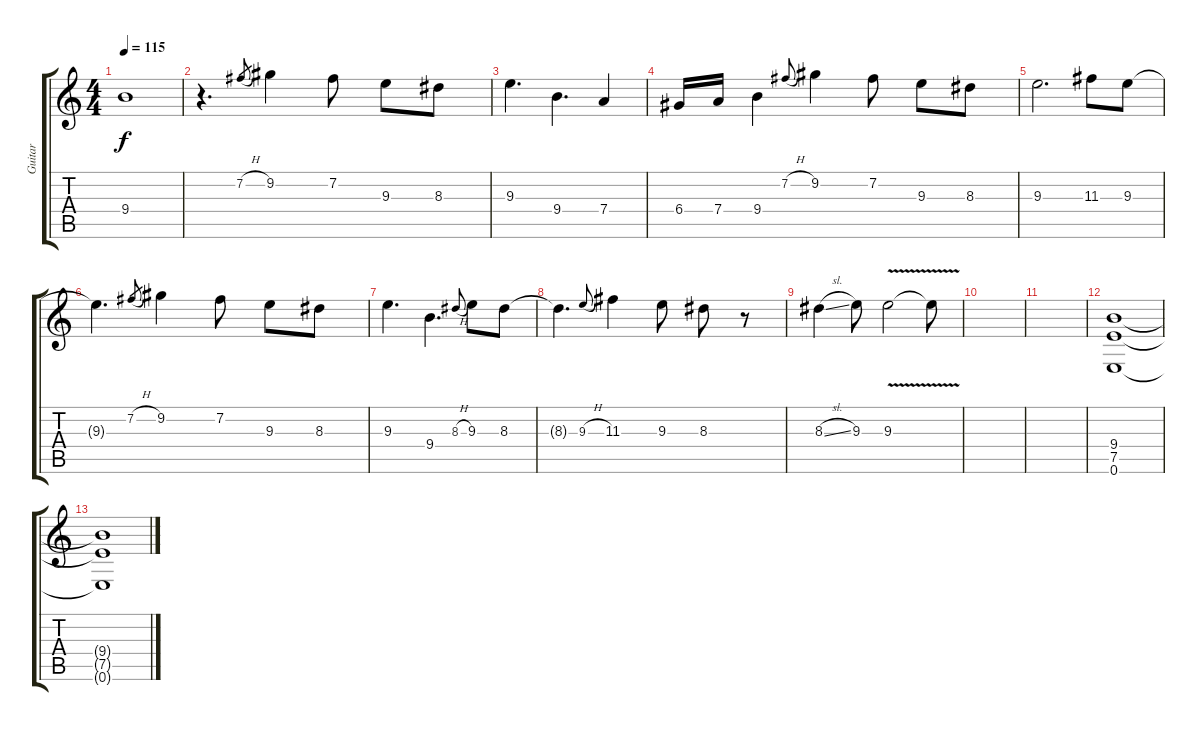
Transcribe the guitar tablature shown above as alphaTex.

\track ("Guitar" "Guitar") {instrument overdrivenguitar}
\staff {score tabs}
\tuning (E4 B3 G3 D3 A2 E2) {hide}
\ts (4 4)
\tempo 115
\clef g2
\ks c
9.4{t}.1{dy f} |
r.4{d} 7.2{h}.8{gr} 9.2.4 7.2.8 9.3.8 8.3.8 |
9.3.4{d} 9.4.4{d} 7.4.4 |
6.4.16 7.4.16 9.4.4 7.2{h}.8{gr onbeat} 9.2.4 7.2.8 9.3.8 8.3.8 |
9.3.2{d} 11.3.8 9.3.8 |
9.3{t}.4{d} 7.2{h}.8{gr} 9.2.4 7.2.8 9.3.8 8.3.8 |
9.3.4{d} 9.4.4{d} 8.3{h}.8{gr onbeat} 9.3.8 8.3.8 |
8.3{t}.4{d} 9.3{h}.8{gr onbeat} 11.3.4 9.3.8 8.3.8 r.8 |
8.3{sl}.4 9.3.8 9.3{v}.2 9.3{t}.8 |
|
|
(9.4 7.5 0.6).1 |
(9.4{t} 7.5{t} 0.6{t}).1
